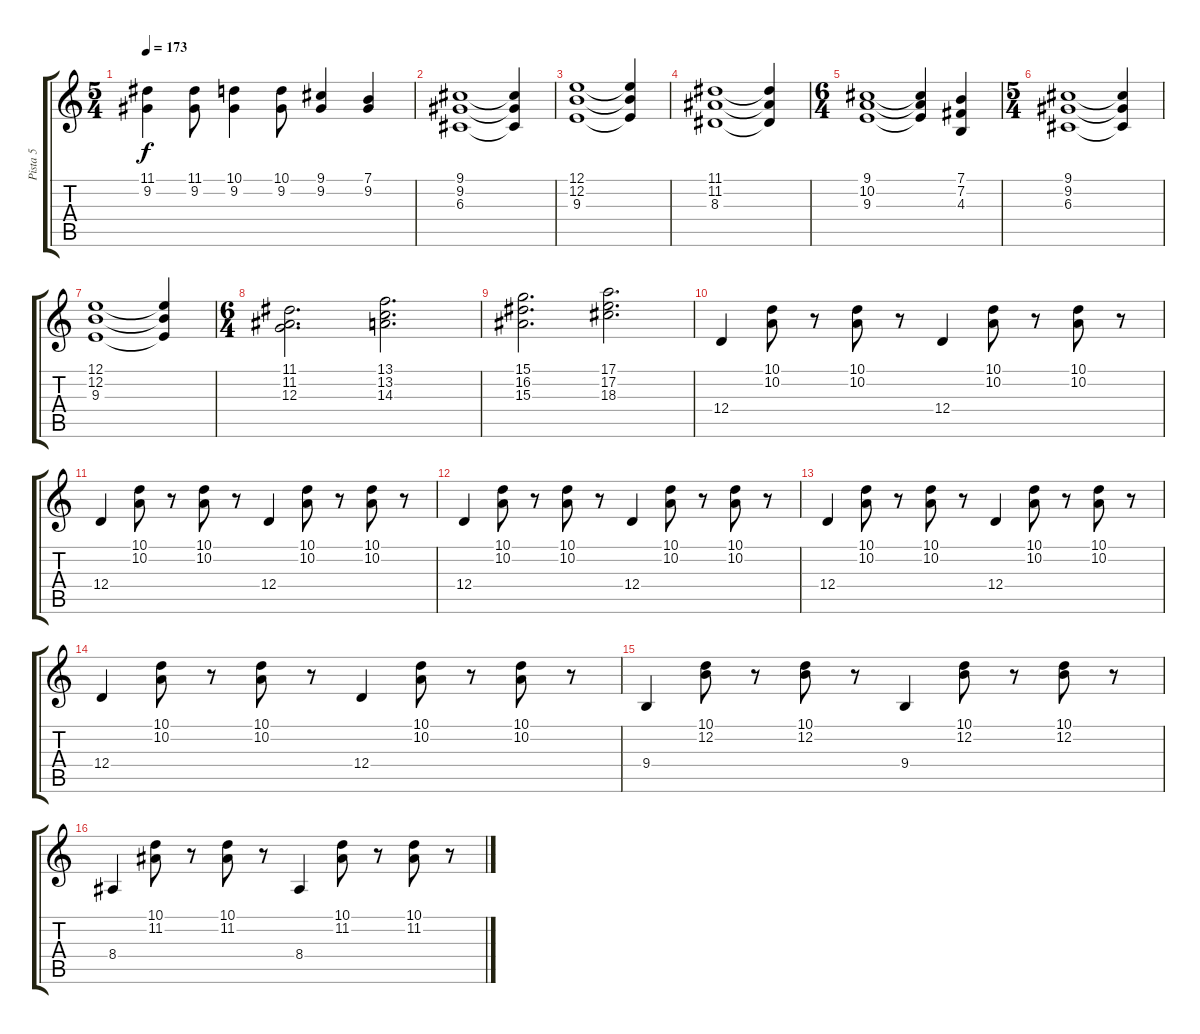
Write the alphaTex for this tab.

\track ("Pista 5" "Pista 5") {instrument fx1rain}
\staff {score tabs}
\tuning (E4 B3 G3 D3 A2 E2) {hide}
\ts (5 4)
\tempo 173
\clef g2
\ks c
(11.1 9.2).4{dy f} (11.1 9.2).8 (10.1 9.2).4 (10.1 9.2).8 (9.1 9.2).4 (7.1 9.2).4 |
(9.1 9.2 6.3).1{volume 12 instrument rockorgan} (9.1{t} 9.2{t} 6.3{t}).4 |
(12.1 12.2 9.3).1 (12.1{t} 12.2{t} 9.3{t}).4 |
(11.1 11.2 8.3).1 (11.1{t} 11.2{t} 8.3{t}).4 |
\ts (6 4)
(9.1 10.2 9.3).1 (9.1{t} 10.2{t} 9.3{t}).4 (7.1 7.2 4.3).4 |
\ts (5 4)
(9.1 9.2 6.3).1{volume 12 instrument rockorgan} (9.1{t} 9.2{t} 6.3{t}).4 |
(12.1 12.2 9.3).1 (12.1{t} 12.2{t} 9.3{t}).4 |
\ts (6 4)
(11.1 11.2 12.3).2{d volume 12 instrument rockorgan} (13.1 13.2 14.3).2{d} |
(15.1 16.2 15.3).2{d} (17.1 17.2 18.3).2{d} |
12.4.4{volume 7 instrument voiceoohs} (10.1 10.2).8 r.8 (10.1 10.2).8 r.8 12.4.4 (10.1 10.2).8 r.8 (10.1 10.2).8 r.8 |
12.4.4{volume 7 instrument voiceoohs} (10.1 10.2).8 r.8 (10.1 10.2).8 r.8 12.4.4 (10.1 10.2).8 r.8 (10.1 10.2).8 r.8 |
12.4.4{volume 7 instrument voiceoohs} (10.1 10.2).8 r.8 (10.1 10.2).8 r.8 12.4.4 (10.1 10.2).8 r.8 (10.1 10.2).8 r.8 |
12.4.4{volume 7 instrument voiceoohs} (10.1 10.2).8 r.8 (10.1 10.2).8 r.8 12.4.4 (10.1 10.2).8 r.8 (10.1 10.2).8 r.8 |
12.4.4{volume 7 instrument voiceoohs} (10.1 10.2).8 r.8 (10.1 10.2).8 r.8 12.4.4 (10.1 10.2).8 r.8 (10.1 10.2).8 r.8 |
9.4.4{volume 7 instrument voiceoohs} (10.1 12.2).8 r.8 (10.1 12.2).8 r.8 9.4.4 (10.1 12.2).8 r.8 (10.1 12.2).8 r.8 |
8.4.4{volume 7 instrument voiceoohs} (10.1 11.2).8 r.8 (10.1 11.2).8 r.8 8.4.4 (10.1 11.2).8 r.8 (10.1 11.2).8 r.8
